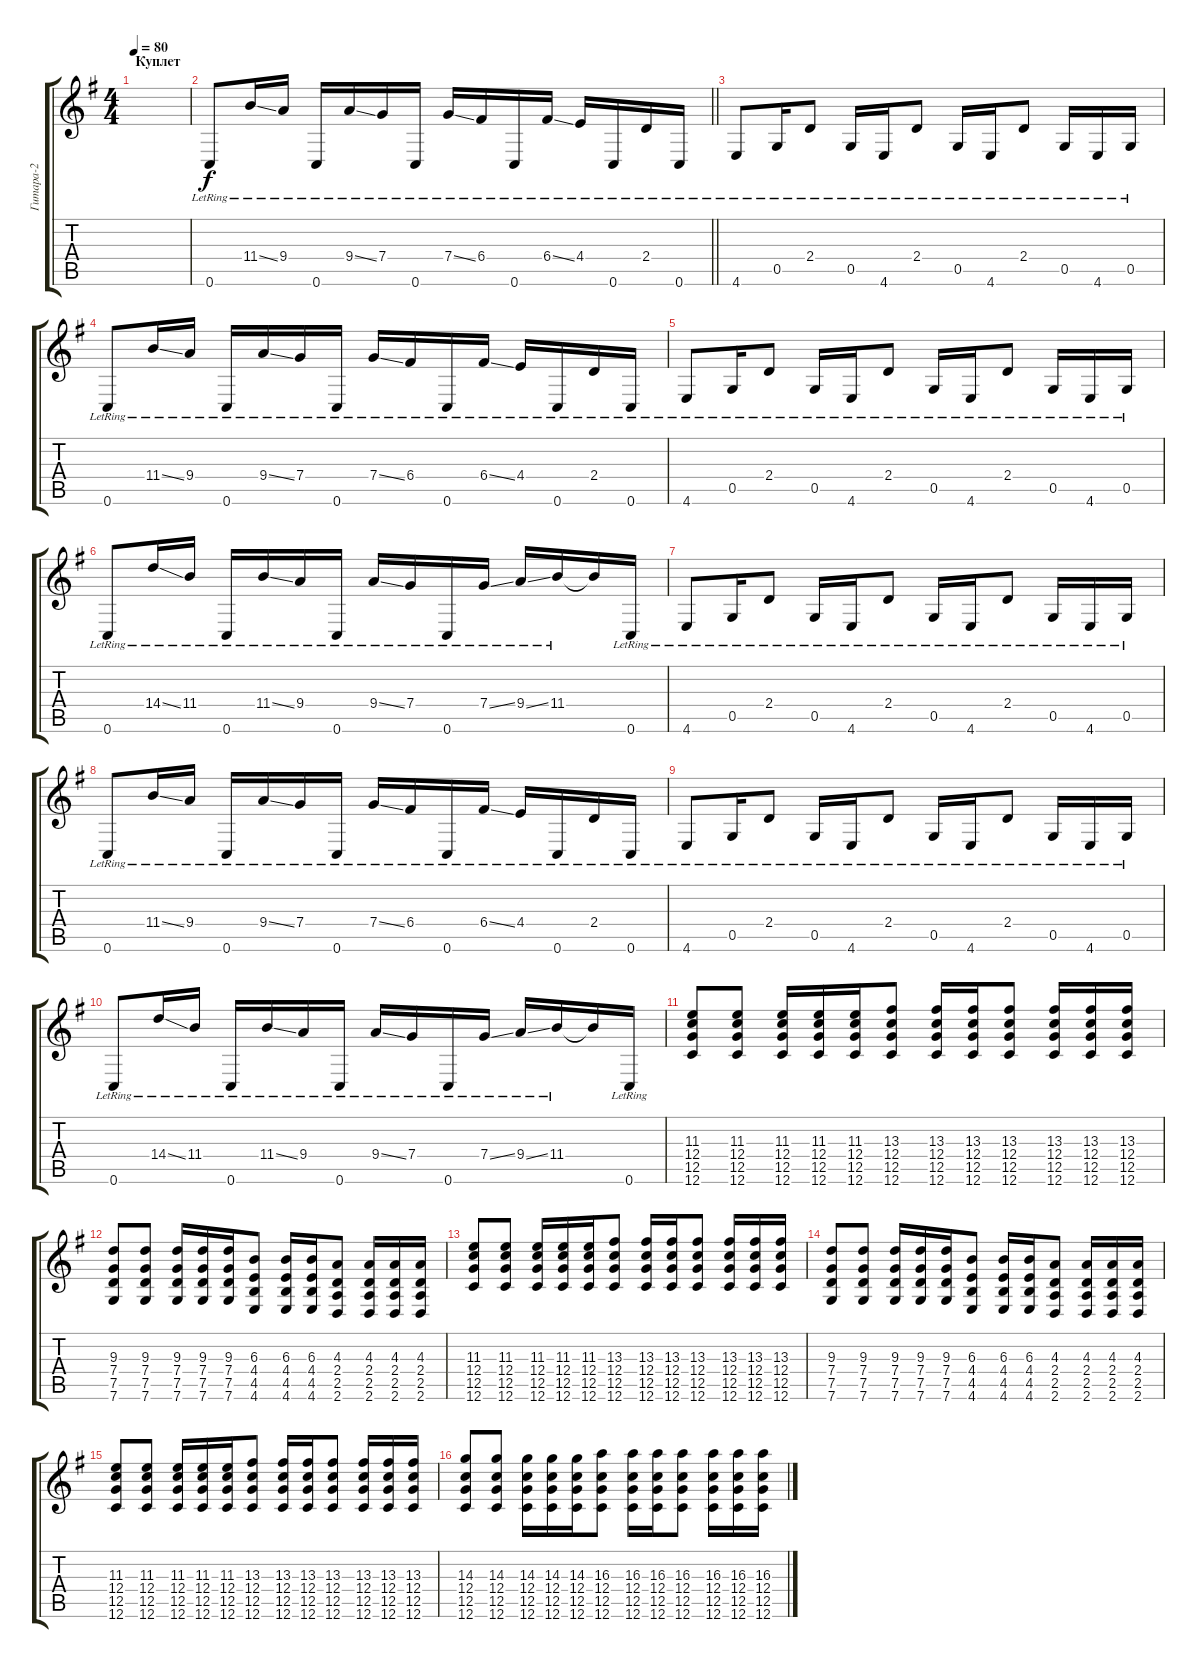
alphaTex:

\track ("Гитара-2" "Гитара-2") {instrument electricguitarclean}
\staff {score tabs}
\tuning (D4 A3 F3 C3 G2 C2) {hide}
\ts (4 4)
\section ("" "Куплет")
\tempo 80
\clef g2
\ks eminor
|
\barLineRight lightlight
0.6{lr}.8{dy f instrument electricguitarclean} 11.4{ss lr}.16 9.4{lr}.16 0.6{lr}.16 9.4{ss lr}.16 7.4{lr}.16 0.6{lr}.16 7.4{ss lr}.16 6.4{lr}.16 0.6{lr}.16 6.4{ss lr}.16 4.4{lr}.16 0.6{lr}.16 2.4{lr}.16 0.6{lr}.16 |
4.6{lr}.8 0.5{lr}.16 2.4{lr}.8 0.5{lr}.16 4.6{lr}.16 2.4{lr}.8 0.5{lr}.16 4.6{lr}.16 2.4{lr}.8 0.5{lr}.16 4.6{lr}.16 0.5{lr}.16 |
0.6{lr}.8 11.4{ss lr}.16 9.4{lr}.16 0.6{lr}.16 9.4{ss lr}.16 7.4{lr}.16 0.6{lr}.16 7.4{ss lr}.16 6.4{lr}.16 0.6{lr}.16 6.4{ss lr}.16 4.4{lr}.16 0.6{lr}.16 2.4{lr}.16 0.6{lr}.16 |
4.6{lr}.8 0.5{lr}.16 2.4{lr}.8 0.5{lr}.16 4.6{lr}.16 2.4{lr}.8 0.5{lr}.16 4.6{lr}.16 2.4{lr}.8 0.5{lr}.16 4.6{lr}.16 0.5{lr}.16 |
0.6{lr}.8 14.4{ss lr}.16 11.4{lr}.16 0.6{lr}.16 11.4{ss lr}.16 9.4{lr}.16 0.6{lr}.16 9.4{ss lr}.16 7.4{lr}.16 0.6{lr}.16 7.4{ss lr}.16 9.4{ss lr}.16 11.4{lr}.16 11.4{t}.16 0.6{lr}.16 |
4.6{lr}.8 0.5{lr}.16 2.4{lr}.8 0.5{lr}.16 4.6{lr}.16 2.4{lr}.8 0.5{lr}.16 4.6{lr}.16 2.4{lr}.8 0.5{lr}.16 4.6{lr}.16 0.5{lr}.16 |
0.6{lr}.8 11.4{ss lr}.16 9.4{lr}.16 0.6{lr}.16 9.4{ss lr}.16 7.4{lr}.16 0.6{lr}.16 7.4{ss lr}.16 6.4{lr}.16 0.6{lr}.16 6.4{ss lr}.16 4.4{lr}.16 0.6{lr}.16 2.4{lr}.16 0.6{lr}.16 |
4.6{lr}.8 0.5{lr}.16 2.4{lr}.8 0.5{lr}.16 4.6{lr}.16 2.4{lr}.8 0.5{lr}.16 4.6{lr}.16 2.4{lr}.8 0.5{lr}.16 4.6{lr}.16 0.5{lr}.16 |
0.6{lr}.8 14.4{ss lr}.16 11.4{lr}.16 0.6{lr}.16 11.4{ss lr}.16 9.4{lr}.16 0.6{lr}.16 9.4{ss lr}.16 7.4{lr}.16 0.6{lr}.16 7.4{ss lr}.16 9.4{ss lr}.16 11.4{lr}.16 11.4{t}.16 0.6{lr}.16 |
(11.3 12.4 12.5 12.6).8 (11.3 12.4 12.5 12.6).8 (11.3 12.4 12.5 12.6).16 (11.3 12.4 12.5 12.6).16 (11.3 12.4 12.5 12.6).16 (13.3 12.4 12.5 12.6).8 (13.3 12.4 12.5 12.6).16 (13.3 12.4 12.5 12.6).16 (13.3 12.4 12.5 12.6).8 (13.3 12.4 12.5 12.6).16 (13.3 12.4 12.5 12.6).16 (13.3 12.4 12.5 12.6).16 |
(9.3 7.4 7.5 7.6).8 (9.3 7.4 7.5 7.6).8 (9.3 7.4 7.5 7.6).16 (9.3 7.4 7.5 7.6).16 (9.3 7.4 7.5 7.6).16 (6.3 4.4 4.5 4.6).8 (6.3 4.4 4.5 4.6).16 (6.3 4.4 4.5 4.6).16 (4.3 2.4 2.5 2.6).8 (4.3 2.4 2.5 2.6).16 (4.3 2.4 2.5 2.6).16 (4.3 2.4 2.5 2.6).16 |
(11.3 12.4 12.5 12.6).8 (11.3 12.4 12.5 12.6).8 (11.3 12.4 12.5 12.6).16 (11.3 12.4 12.5 12.6).16 (11.3 12.4 12.5 12.6).16 (13.3 12.4 12.5 12.6).8 (13.3 12.4 12.5 12.6).16 (13.3 12.4 12.5 12.6).16 (13.3 12.4 12.5 12.6).8 (13.3 12.4 12.5 12.6).16 (13.3 12.4 12.5 12.6).16 (13.3 12.4 12.5 12.6).16 |
(9.3 7.4 7.5 7.6).8 (9.3 7.4 7.5 7.6).8 (9.3 7.4 7.5 7.6).16 (9.3 7.4 7.5 7.6).16 (9.3 7.4 7.5 7.6).16 (6.3 4.4 4.5 4.6).8 (6.3 4.4 4.5 4.6).16 (6.3 4.4 4.5 4.6).16 (4.3 2.4 2.5 2.6).8 (4.3 2.4 2.5 2.6).16 (4.3 2.4 2.5 2.6).16 (4.3 2.4 2.5 2.6).16 |
(11.3 12.4 12.5 12.6).8 (11.3 12.4 12.5 12.6).8 (11.3 12.4 12.5 12.6).16 (11.3 12.4 12.5 12.6).16 (11.3 12.4 12.5 12.6).16 (13.3 12.4 12.5 12.6).8 (13.3 12.4 12.5 12.6).16 (13.3 12.4 12.5 12.6).16 (13.3 12.4 12.5 12.6).8 (13.3 12.4 12.5 12.6).16 (13.3 12.4 12.5 12.6).16 (13.3 12.4 12.5 12.6).16 |
(14.3 12.4 12.5 12.6).8 (14.3 12.4 12.5 12.6).8 (14.3 12.4 12.5 12.6).16 (14.3 12.4 12.5 12.6).16 (14.3 12.4 12.5 12.6).16 (16.3 12.4 12.5 12.6).8 (16.3 12.4 12.5 12.6).16 (16.3 12.4 12.5 12.6).16 (16.3 12.4 12.5 12.6).8 (16.3 12.4 12.5 12.6).16 (16.3 12.4 12.5 12.6).16 (16.3 12.4 12.5 12.6).16
